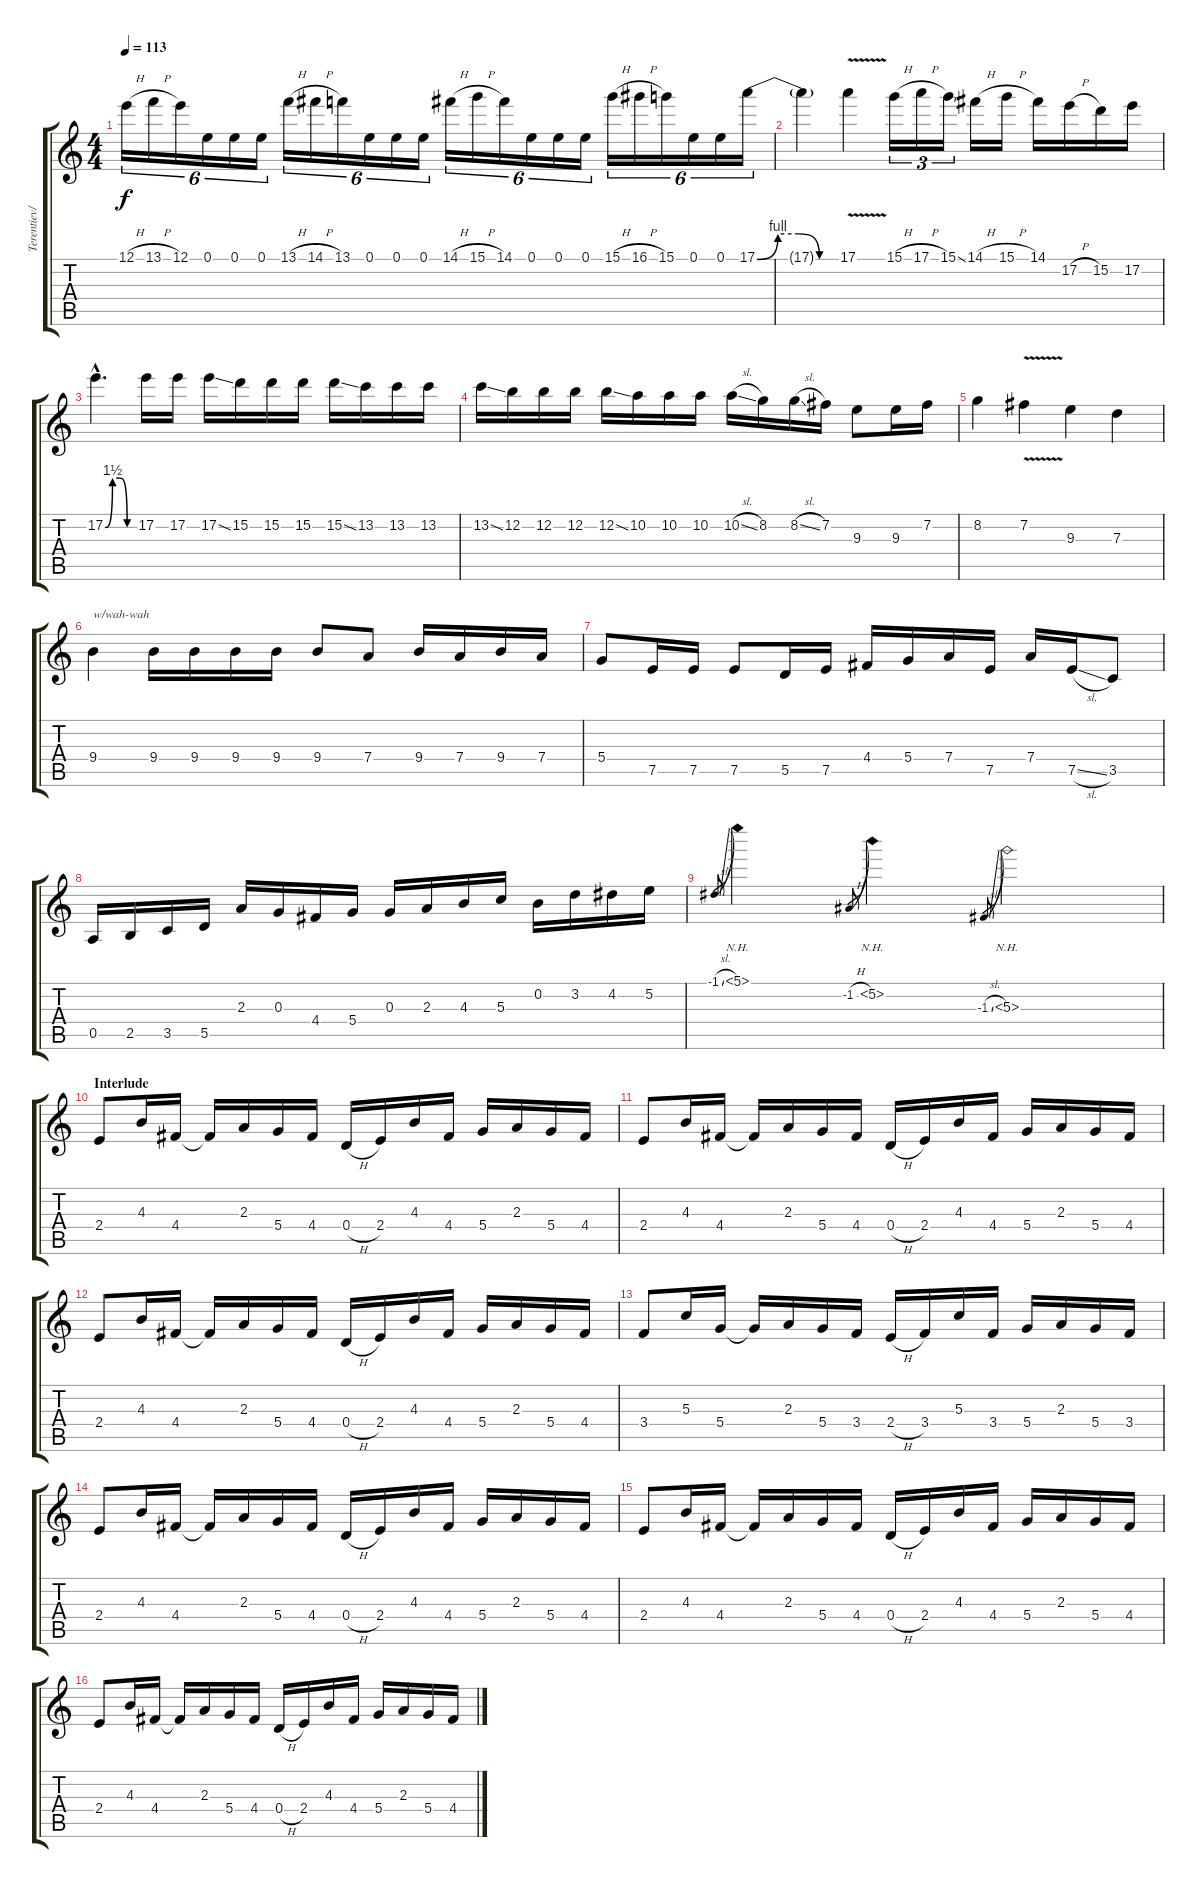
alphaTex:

\track ("Terentiev/Holstinin" "Terentiev/") {instrument distortionguitar}
\staff {score tabs}
\tuning (E4 B3 G3 D3 A2 E2) {hide}
\ts (4 4)
\tempo 113
\clef g2
\ks c
12.1{h}.16{tu (6 4) dy f} 13.1{h}.16{tu (6 4)} 12.1.16{tu (6 4)} 0.1.16{tu (6 4)} 0.1.16{tu (6 4)} 0.1.16{tu (6 4)} 13.1{h}.16{tu (6 4)} 14.1{h}.16{tu (6 4)} 13.1.16{tu (6 4)} 0.1.16{tu (6 4)} 0.1.16{tu (6 4)} 0.1.16{tu (6 4)} 14.1{h}.16{tu (6 4)} 15.1{h}.16{tu (6 4)} 14.1.16{tu (6 4)} 0.1.16{tu (6 4)} 0.1.16{tu (6 4)} 0.1.16{tu (6 4)} 15.1{h}.16{tu (6 4)} 16.1{h}.16{tu (6 4)} 15.1.16{tu (6 4)} 0.1.16{tu (6 4)} 0.1.16{tu (6 4)} 17.1{be (custom 0 0 15 4 30 4 45 0 60 0)}.16{tu (6 4)} |
17.1{t}.4 17.1{v}.4 15.1{h}.16{tu (3 2)} 17.1{h}.16{tu (3 2)} 15.1{ss}.16{tu (3 2)} 14.1{h}.16 15.1{h}.16 14.1.16 17.2{h}.16 15.2.16 17.2.16 |
17.2{be (custom 0 0 15 6 30 6 45 0 60 0) hac}.4{d} 17.2.16 17.2.16 17.2{ss}.16 15.2.16 15.2.16 15.2.16 15.2{ss}.16 13.2.16 13.2.16 13.2.16 |
13.2{ss}.16 12.2.16 12.2.16 12.2.16 12.2{ss}.16 10.2.16 10.2.16 10.2.16 10.2{sl}.16 8.2.16 8.2{sl}.16 7.2.16 9.3.8 9.3.16 7.2.16 |
8.2.4 7.2{v}.4 9.3.4 7.3.4 |
9.4.4{txt "w/wah-wah"} 9.4.16 9.4.16 9.4.16 9.4.16 9.4.8 7.4.8 9.4.16 7.4.16 9.4.16 7.4.16 |
5.4.8 7.5.16 7.5.16 7.5.8 5.5.16 7.5.16 4.4.16 5.4.16 7.4.16 7.5.16 7.4.16 7.5{sl}.16 3.5.8 |
0.5.16 2.5.16 3.5.16 5.5.16 2.3.16 0.3.16 4.4.16 5.4.16 0.3.16 2.3.16 4.3.16 5.3.16 0.2.16 3.2.16 4.2.16 5.2.16 |
-1.1{sl}.8{gr} 5.1{nh}.4 -1.2{h}.8{gr} 5.2{nh}.4 -1.3{sl}.8{gr} 5.3{nh}.2 |
\section ("" "Interlude")
2.4.8{volume 16} 4.3.16 4.4.16 4.4{t}.16 2.3.16 5.4.16 4.4.16 0.4{h}.16 2.4.16 4.3.16 4.4.16 5.4.16 2.3.16 5.4.16 4.4.16 |
2.4.8 4.3.16 4.4.16 4.4{t}.16 2.3.16 5.4.16 4.4.16 0.4{h}.16 2.4.16 4.3.16 4.4.16 5.4.16 2.3.16 5.4.16 4.4.16 |
2.4.8 4.3.16 4.4.16 4.4{t}.16 2.3.16 5.4.16 4.4.16 0.4{h}.16 2.4.16 4.3.16 4.4.16 5.4.16 2.3.16 5.4.16 4.4.16 |
3.4.8 5.3.16 5.4.16 5.4{t}.16 2.3.16 5.4.16 3.4.16 2.4{h}.16 3.4.16 5.3.16 3.4.16 5.4.16 2.3.16 5.4.16 3.4.16 |
2.4.8 4.3.16 4.4.16 4.4{t}.16 2.3.16 5.4.16 4.4.16 0.4{h}.16 2.4.16 4.3.16 4.4.16 5.4.16 2.3.16 5.4.16 4.4.16 |
2.4.8 4.3.16 4.4.16 4.4{t}.16 2.3.16 5.4.16 4.4.16 0.4{h}.16 2.4.16 4.3.16 4.4.16 5.4.16 2.3.16 5.4.16 4.4.16 |
2.4.8 4.3.16 4.4.16 4.4{t}.16 2.3.16 5.4.16 4.4.16 0.4{h}.16 2.4.16 4.3.16 4.4.16 5.4.16 2.3.16 5.4.16 4.4.16
